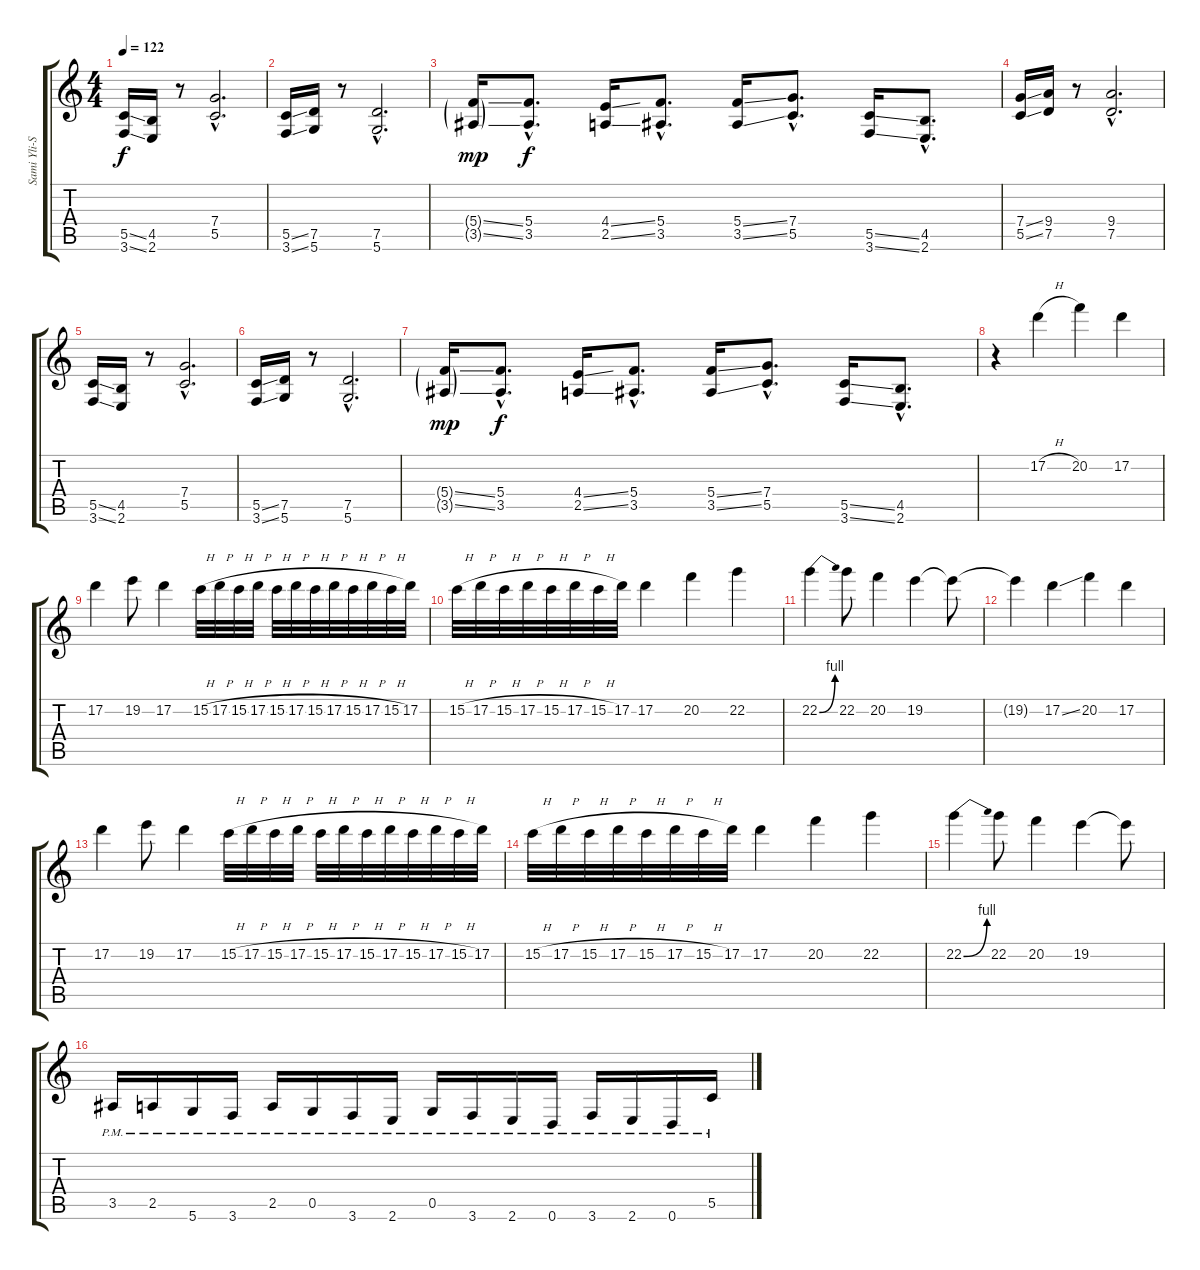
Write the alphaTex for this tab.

\track ("Sami Yli-Sirniö" "Sami Yli-S") {instrument distortionguitar}
\staff {score tabs}
\tuning (D4 A3 F3 C3 G2 D2) {hide}
\ts (4 4)
\tempo 122
\clef g2
\ks c
(5.5{ss} 3.6{ss}).16{dy f} (4.5 2.6).16 r.8 (7.4{hac} 5.5{hac}).2{d} |
(5.5{ss} 3.6{ss}).16 (7.5 5.6).16 r.8 (7.5{hac} 5.6{hac}).2{d} |
(5.4{ss g} 3.5{ss g}).16{dy mp} (5.4{hac} 3.5{hac}).8{d dy f} (4.4{ss} 2.5{ss}).16 (5.4{hac} 3.5{hac}).8{d} (5.4{ss} 3.5{ss}).16 (7.4{hac} 5.5{hac}).8{d} (5.5{ss} 3.6{ss}).16 (4.5{hac} 2.6{hac}).8{d} |
(7.4{ss} 5.5{ss}).16 (9.4 7.5).16 r.8 (9.4{hac} 7.5{hac}).2{d} |
(5.5{ss} 3.6{ss}).16 (4.5 2.6).16 r.8 (7.4{hac} 5.5{hac}).2{d} |
(5.5{ss} 3.6{ss}).16 (7.5 5.6).16 r.8 (7.5{hac} 5.6{hac}).2{d} |
(5.4{ss g} 3.5{ss g}).16{dy mp} (5.4{hac} 3.5{hac}).8{d dy f} (4.4{ss} 2.5{ss}).16 (5.4{hac} 3.5{hac}).8{d} (5.4{ss} 3.5{ss}).16 (7.4{hac} 5.5{hac}).8{d} (5.5{ss} 3.6{ss}).16 (4.5{hac} 2.6{hac}).8{d} |
r.4{balance 16} 17.2{h}.4 20.2.4 17.2.4 |
17.2.4 19.2.8 17.2.4 15.2{h}.32 17.2{h}.32 15.2{h}.32 17.2{h}.32 15.2{h}.32 17.2{h}.32 15.2{h}.32 17.2{h}.32 15.2{h}.32 17.2{h}.32 15.2{h}.32 17.2.32 |
15.2{h}.32 17.2{h}.32 15.2{h}.32 17.2{h}.32 15.2{h}.32 17.2{h}.32 15.2{h}.32 17.2.32 17.2.4 20.2.4 22.2.4 |
22.2{be (bend 0 0 60 4)}.4 22.2.8 20.2.4 19.2.4 19.2{t}.8 |
19.2{t}.4{balance 16} 17.2{ss}.4 20.2.4 17.2.4 |
17.2.4 19.2.8 17.2.4 15.2{h}.32 17.2{h}.32 15.2{h}.32 17.2{h}.32 15.2{h}.32 17.2{h}.32 15.2{h}.32 17.2{h}.32 15.2{h}.32 17.2{h}.32 15.2{h}.32 17.2.32 |
15.2{h}.32 17.2{h}.32 15.2{h}.32 17.2{h}.32 15.2{h}.32 17.2{h}.32 15.2{h}.32 17.2.32 17.2.4 20.2.4 22.2.4 |
22.2{be (bend 0 0 60 4)}.4 22.2.8 20.2.4 19.2.4 19.2{t}.8 |
3.5{pm}.16{balance 6} 2.5{pm}.16 5.6{pm}.16 3.6{pm}.16 2.5{pm}.16 0.5{pm}.16 3.6{pm}.16 2.6{pm}.16 0.5{pm}.16 3.6{pm}.16 2.6{pm}.16 0.6{pm}.16 3.6{pm}.16 2.6{pm}.16 0.6{pm}.16 5.5{pm}.16
